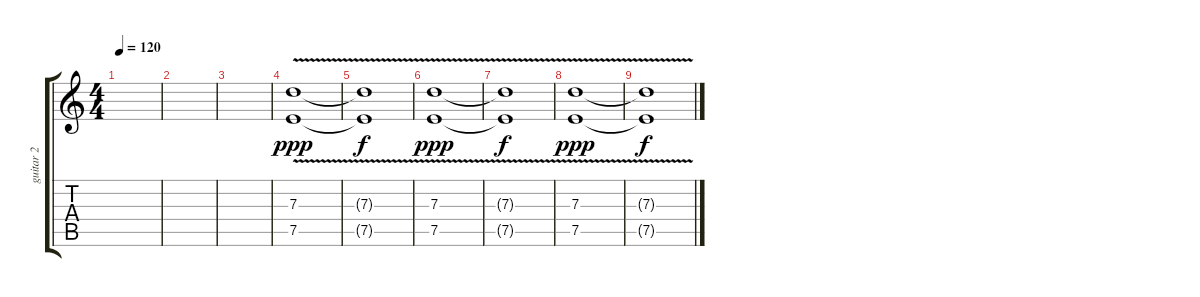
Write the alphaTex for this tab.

\track ("guitar 2" "guitar 2") {instrument overdrivenguitar}
\staff {score tabs}
\tuning (E4 B3 G3 D3 A2 D2) {hide}
\ts (4 4)
\tempo 120
\clef g2
\ks c
|
|
|
(7.3{v} 7.5).1{dy ppp instrument overdrivenguitar} |
(7.3{t} 7.5{t}).1{dy f} |
(7.3{v} 7.5).1{dy ppp} |
(7.3{t} 7.5{t}).1{dy f} |
(7.3{v} 7.5).1{dy ppp} |
(7.3{t} 7.5{t}).1{dy f}
